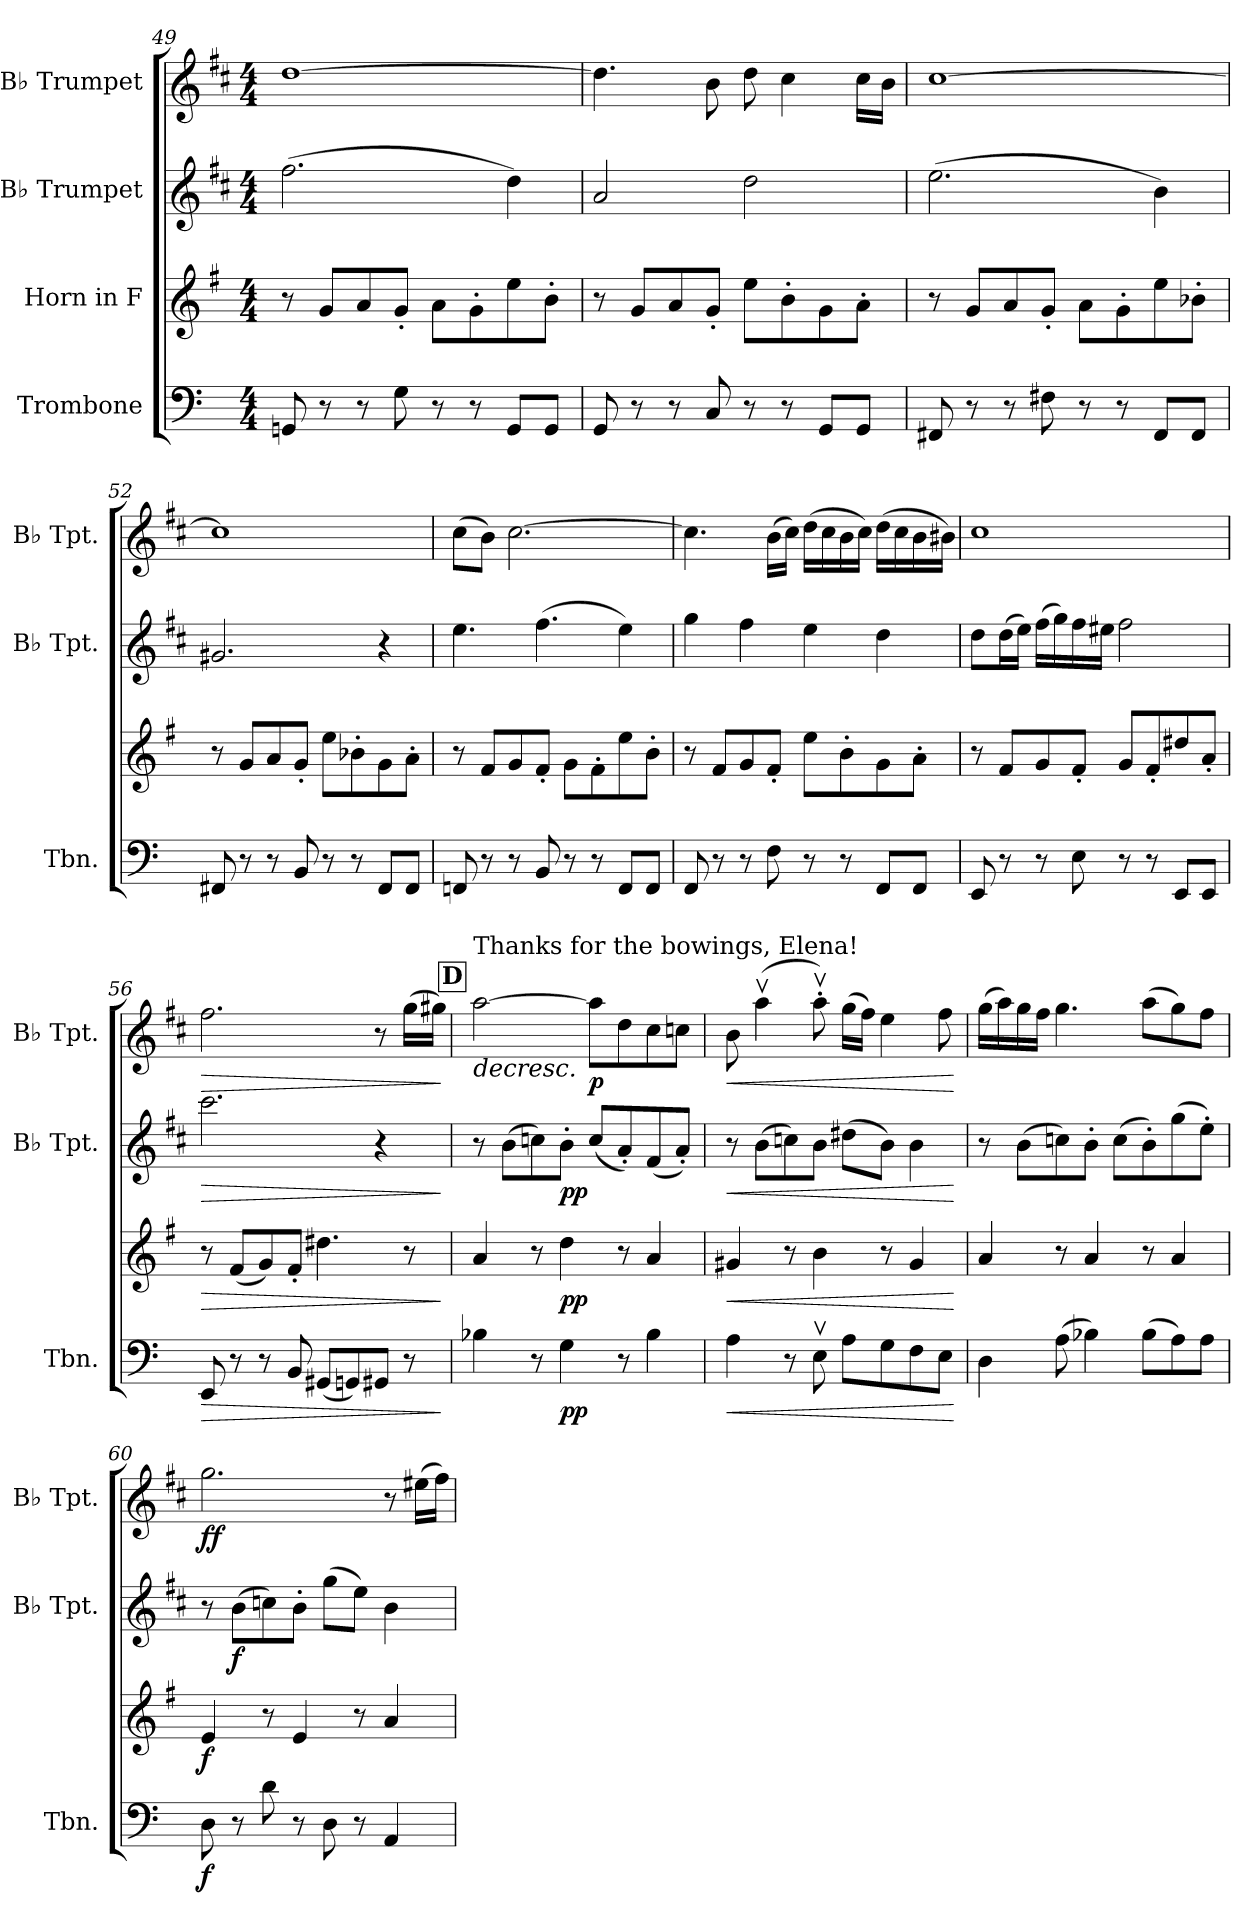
**kern	**dynam	**kern	**dynam	**kern	**dynam	**kern	**dynam
*part4	*part4	*part3	*part3	*part2	*part2	*part1	*part1
*staff4	*staff4	*staff3	*staff3	*staff2	*staff2	*staff1	*staff1
*I"Trombone	*	*I"Horn in F	*	*I"B♭ Trumpet	*	*I"B♭ Trumpet	*
*I'Tbn.	*	*	*	*I'B♭ Tpt.	*	*I'B♭ Tpt.	*
*clefF4	*	*clefG2	*	*clefG2	*	*clefG2	*
*	*	*ITrd4c7	*	*ITrd1c2	*	*ITrd1c2	*
*k[]	*	*k[]	*	*k[]	*	*k[]	*
*M4/4	*	*M4/4	*	*M4/4	*	*M4/4	*
=49	=49	=49	=49	=49	=49	=49	=49
8GGn/	.	8r	.	(>2.ee\	.	[1cc	.
8r	.	8c/L	.	.	.	.	.
8r	.	8d/	.	.	.	.	.
8G\	.	8c'/J	.	.	.	.	.
8r	.	8d\L	.	.	.	.	.
8r	.	8c'\	.	.	.	.	.
8GG/L	.	8a\	.	4cc\)	.	.	.
8GG/J	.	8e'\J	.	.	.	.	.
=50	=50	=50	=50	=50	=50	=50	=50
8GG/	.	8r	.	2g/	.	4.cc\]	.
8r	.	8c/L	.	.	.	.	.
8r	.	8d/	.	.	.	.	.
8C/	.	8c'/J	.	.	.	8a\	.
8r	.	8a\L	.	2cc\	.	8cc\	.
8r	.	8e'\	.	.	.	4b\	.
8GG/L	.	8c\	.	.	.	.	.
8GG/J	.	8d'\J	.	.	.	16b\LL	.
.	.	.	.	.	.	16a\JJ	.
!!LO:PB:g=z
=51	=51	=51	=51	=51	=51	=51	=51
8FF#X/	.	8r	.	(>2.dd\	.	[1b	.
8r	.	8c/L	.	.	.	.	.
8r	.	8d/	.	.	.	.	.
8F#X\	.	8c'/J	.	.	.	.	.
8r	.	8d\L	.	.	.	.	.
8r	.	8c'\	.	.	.	.	.
8FF#/L	.	8a\	.	4a\)	.	.	.
8FF#/J	.	8e-X'\J	.	.	.	.	.
=52	=52	=52	=52	=52	=52	=52	=52
8FF#X/	.	8r	.	2.f#X/	.	1b]	.
8r	.	8c/L	.	.	.	.	.
8r	.	8d/	.	.	.	.	.
8BB/	.	8c'/J	.	.	.	.	.
8r	.	8a\L	.	.	.	.	.
8r	.	8e-X'\	.	.	.	.	.
8FF#/L	.	8c\	.	4r	.	.	.
8FF#/J	.	8d'\J	.	.	.	.	.
=53	=53	=53	=53	=53	=53	=53	=53
8FFn/	.	8r	.	4.dd\	.	(>8b\L	.
8r	.	8B/L	.	.	.	8a\J)	.
8r	.	8c/	.	.	.	[2.b\	.
8BB/	.	8B'/J	.	(>4.ee\	.	.	.
8r	.	8c\L	.	.	.	.	.
8r	.	8B'\	.	.	.	.	.
8FF/L	.	8a\	.	4dd\)	.	.	.
8FF/J	.	8e'\J	.	.	.	.	.
!!LO:LB:g=z
=54	=54	=54	=54	=54	=54	=54	=54
8FF/	.	8r	.	4ff\	.	4.b\]	.
8r	.	8B/L	.	.	.	.	.
8r	.	8c/	.	4ee\	.	.	.
8F\	.	8B'/J	.	.	.	(>16a\LL	.
.	.	.	.	.	.	16b\JJ)	.
8r	.	8a\L	.	4dd\	.	(>16cc\LL	.
.	.	.	.	.	.	16b\	.
8r	.	8e'\	.	.	.	16a\	.
.	.	.	.	.	.	16b\JJ)	.
8FF/L	.	8c\	.	4cc\	.	(>16cc\LL	.
.	.	.	.	.	.	16b\	.
8FF/J	.	8d'\J	.	.	.	16a\	.
.	.	.	.	.	.	16a#X\JJ)	.
=55	=55	=55	=55	=55	=55	=55	=55
8EE/	.	8r	.	8cc\L	.	1b	.
8r	.	8B/L	.	(>16cc\L	.	.	.
.	.	.	.	16dd\JJ)	.	.	.
8r	.	8c/	.	(>16ee\LL	.	.	.
.	.	.	.	16ff\)	.	.	.
8E\	.	8B'/J	.	16ee\	.	.	.
.	.	.	.	16dd#X\JJ	.	.	.
8r	.	8c/L	.	2ee\	.	.	.
8r	.	8B'/	.	.	.	.	.
8EE/L	.	8g#X/	.	.	.	.	.
8EE/J	.	8d'/J	.	.	.	.	.
=56	=56	=56	=56	=56	=56	=56	=56
!	!LO:HP:b	!	!LO:HP:b	!	!LO:HP:b	!	!LO:HP:b
8EE/	>	8r	>	2.bb\	>	2.ee\	>
8r	.	(<8B/L	.	.	.	.	.
8r	.	8c/)	.	.	.	.	.
8BB/	.	8B'/J	.	.	.	.	.
(<8GG#X/L	.	4.g#X\	.	.	.	.	.
8GGn/)	.	.	.	.	.	.	.
8GG#X/J	.	.	.	4r	.	8r	.
8r	.	8r	.	.	.	(>16ff\LL	.
.	.	.	.	.	.	16ff#X\JJ)	.
.	]	.	]	.	]	.	]
!!LO:LB:g=z
!!LO:REH:place=s1:a:B:fs=14:t=D
=57	=57	=57	=57	=57	=57	=57	=57
!	!	!	!	!	!	!LO:TX:a:t=Thanks for the bowings, Elena!	!
!	!	!	!	!	!	!	!LO:HP:b
4B-X\	.	4d/	.	8r	.	[2gg\	>
.	.	.	.	(>8a\L	.	.	.
8r	.	8r	.	8b-X\)	.	.	.
!	!LO:DY:b	!	!LO:DY:b	!	!LO:DY:b	!	!
4G\	pp	4g\	pp	8a'\J	pp	.	.
!	!	!	!	!	!	!	!LO:DY:b
.	.	.	.	(<8b-/L	.	8gg\L]	p
8r	.	8r	.	8g'/)	.	8cc\	.
4B-\	.	4d/	.	(<8e/	.	8b\	.
.	.	.	.	8g'/J)	.	8b-X\J	.
.	.	.	.	.	.	.	]
=58	=58	=58	=58	=58	=58	=58	=58
!	!LO:HP:b	!	!LO:HP:b	!	!LO:HP:b	!	!LO:HP:b
4A\	<	4c#X/	<	8r	<	8a\	<
.	.	.	.	(>8a\L	.	(>4ggv\	.
8r	.	8r	.	8b-X\)	.	.	.
8Ev\	.	4e\	.	8a\J	.	8ggv'\)	.
8A\L	.	.	.	(>8cc#X\L	.	(>16ff\LL	.
.	.	.	.	.	.	16ee\JJ)	.
8G\	.	8r	.	8a\J)	.	4dd\	.
8F\	.	4c#/	.	4a\	.	.	.
8E\J	.	.	.	.	.	8ee\	.
.	[	.	[	.	[	.	[
=59	=59	=59	=59	=59	=59	=59	=59
4D\	.	4d/	.	8r	.	(>16ff\LL	.
.	.	.	.	.	.	16gg\)	.
.	.	.	.	(>8a\L	.	16ff\	.
.	.	.	.	.	.	16ee\JJ	.
(>8A\	.	8r	.	8b-X\)	.	4.ff\	.
4B-X\)	.	4d/	.	8a'\J	.	.	.
.	.	.	.	(>8b-\L	.	.	.
(>8B-\L	.	8r	.	8a'\)	.	(>8gg\L	.
8A\)	.	4d/	.	(>8ff\	.	8ff\)	.
8A\J	.	.	.	8dd'\J)	.	8ee\J	.
=60	=60	=60	=60	=60	=60	=60	=60
!	!LO:DY:b	!	!LO:DY:b	!	!	!	!LO:DY:b
8D\	f	4A/	f	8r	.	2.ff\	ff
!	!	!	!	!	!LO:DY:b	!	!
8r	.	.	.	(>8a\L	f	.	.
8d\	.	8r	.	8b-X\)	.	.	.
8r	.	4A/	.	8a'\J	.	.	.
8D\	.	.	.	(>8ff\L	.	.	.
8r	.	8r	.	8dd\J)	.	.	.
4AA/	.	4d/	.	4a\	.	8r	.
.	.	.	.	.	.	(>16dd#X\LL	.
.	.	.	.	.	.	16ee\JJ)	.
=	=	=	=	=	=	=	=
*-	*-	*-	*-	*-	*-	*-	*-
